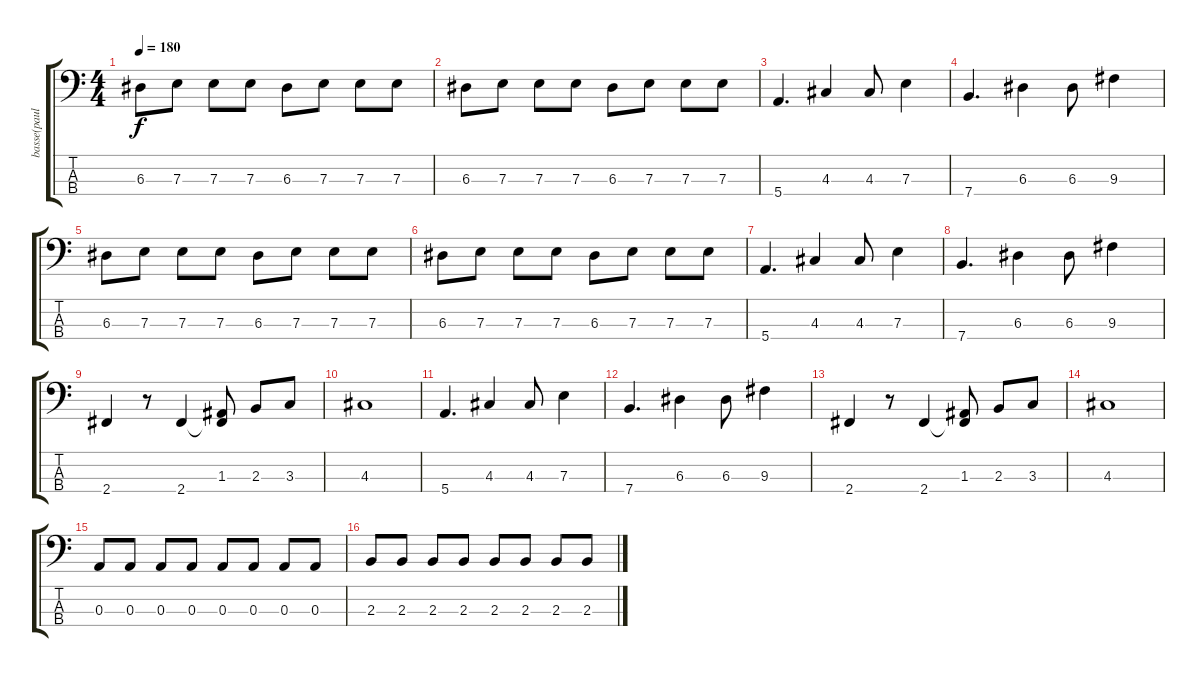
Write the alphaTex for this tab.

\track ("basse(paul)" "basse(paul") {instrument electricbasspick}
\staff {score tabs}
\tuning (G2 D2 A1 E1) {hide}
\ts (4 4)
\tempo 180
\clef f4
\ks c
6.3.8{dy f} 7.3.8 7.3.8 7.3.8 6.3.8 7.3.8 7.3.8 7.3.8 |
6.3.8 7.3.8 7.3.8 7.3.8 6.3.8 7.3.8 7.3.8 7.3.8 |
5.4.4{d} 4.3.4 4.3.8 7.3.4 |
7.4.4{d} 6.3.4 6.3.8 9.3.4 |
6.3.8 7.3.8 7.3.8 7.3.8 6.3.8 7.3.8 7.3.8 7.3.8 |
6.3.8 7.3.8 7.3.8 7.3.8 6.3.8 7.3.8 7.3.8 7.3.8 |
5.4.4{d} 4.3.4 4.3.8 7.3.4 |
7.4.4{d} 6.3.4 6.3.8 9.3.4 |
2.4.4 r.8 2.4.4 (1.3 2.4{t}).8 2.3.8 3.3.8 |
4.3.1 |
5.4.4{d} 4.3.4 4.3.8 7.3.4 |
7.4.4{d} 6.3.4 6.3.8 9.3.4 |
2.4.4 r.8 2.4.4 (1.3 2.4{t}).8 2.3.8 3.3.8 |
4.3.1 |
0.3.8 0.3.8 0.3.8 0.3.8 0.3.8 0.3.8 0.3.8 0.3.8 |
2.3.8 2.3.8 2.3.8 2.3.8 2.3.8 2.3.8 2.3.8 2.3.8
